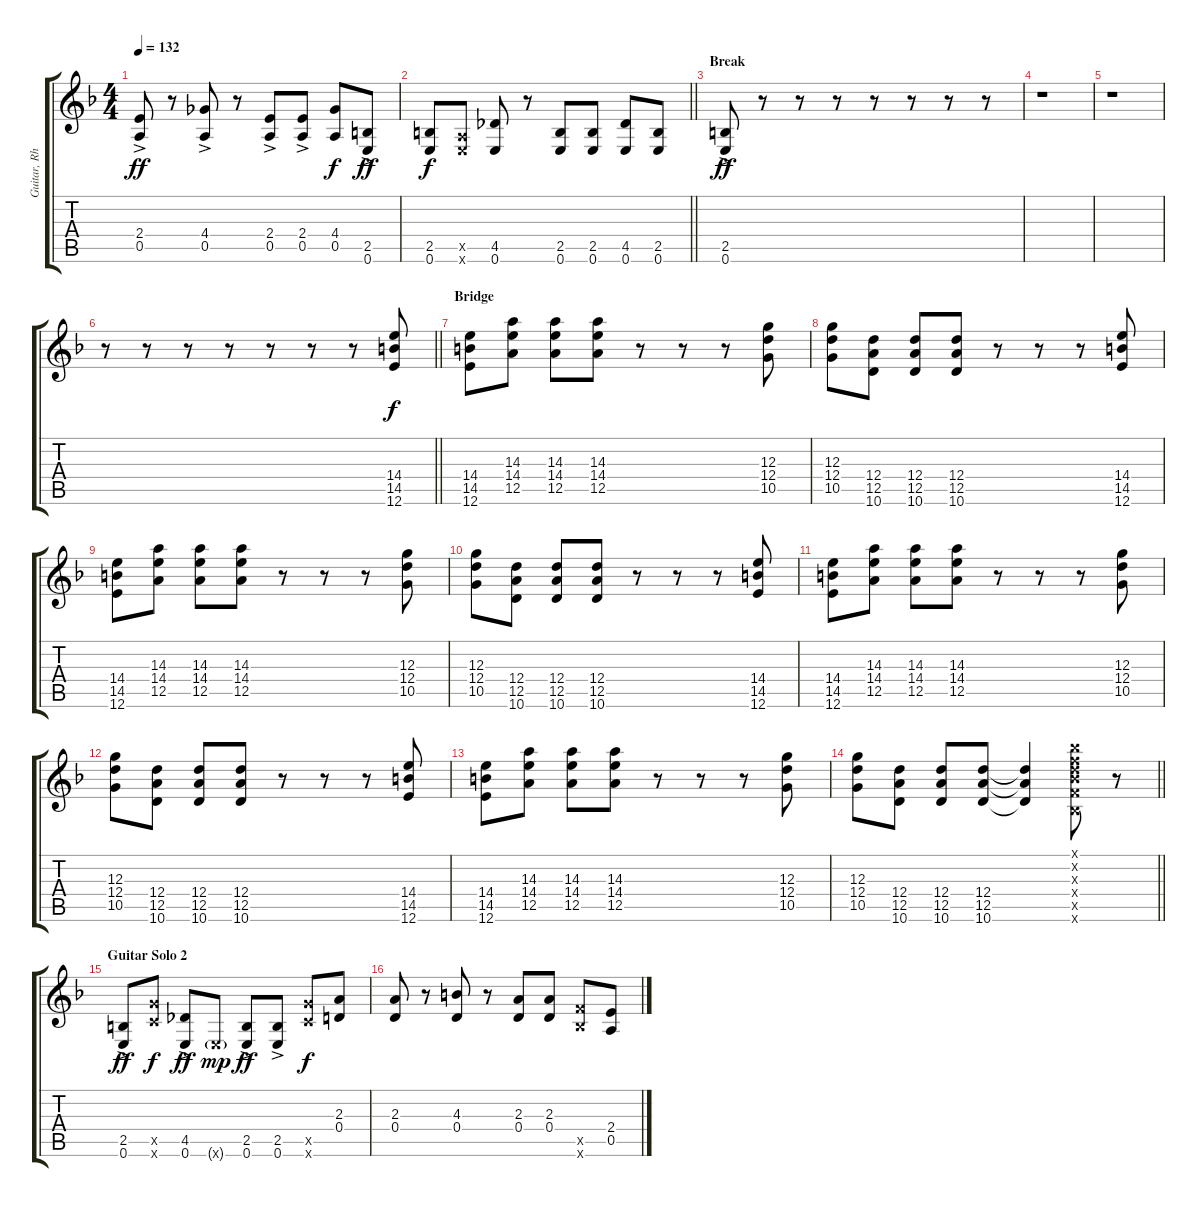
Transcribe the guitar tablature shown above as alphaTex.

\track ("Guitar, Rhythm" "Guitar, Rh") {instrument overdrivenguitar}
\staff {score tabs}
\tuning (E4 B3 G3 D3 A2 E2) {hide}
\ts (4 4)
\tempo 132
\clef g2
\ks f
(2.4{ac} 0.5{ac}).8{dy ff} r.8 (4.4{ac} 0.5{ac}).8 r.8 (2.4{ac} 0.5{ac}).8 (2.4{ac} 0.5{ac}).8 (4.4 0.5).8{dy f} (2.5{ac} 0.6{ac}).8{dy ff} |
\barLineRight lightlight
(2.5 0.6).8{dy f} (0.5{x} 0.6{x}).8 (4.5 0.6).8 r.8 (2.5 0.6).8 (2.5 0.6).8 (4.5 0.6).8 (2.5 0.6).8 |
\section ("" "Break")
(2.5{ac} 0.6).8{dy ff} r.8 r.8 r.8 r.8 r.8 r.8 r.8 |
r.1 |
r.1 |
\barLineRight lightlight
r.8 r.8 r.8 r.8 r.8 r.8 r.8 (14.4 14.5 12.6).8{dy f} |
\section ("" "Bridge")
(14.4 14.5 12.6).8 (14.3 14.4 12.5).8 (14.3 14.4 12.5).8 (14.3 14.4 12.5).8 r.8 r.8 r.8 (12.3 12.4 10.5).8 |
(12.3 12.4 10.5).8 (12.4 12.5 10.6).8 (12.4 12.5 10.6).8 (12.4 12.5 10.6).8 r.8 r.8 r.8 (14.4 14.5 12.6).8 |
(14.4 14.5 12.6).8 (14.3 14.4 12.5).8 (14.3 14.4 12.5).8 (14.3 14.4 12.5).8 r.8 r.8 r.8 (12.3 12.4 10.5).8 |
(12.3 12.4 10.5).8 (12.4 12.5 10.6).8 (12.4 12.5 10.6).8 (12.4 12.5 10.6).8 r.8 r.8 r.8 (14.4 14.5 12.6).8 |
(14.4 14.5 12.6).8 (14.3 14.4 12.5).8 (14.3 14.4 12.5).8 (14.3 14.4 12.5).8 r.8 r.8 r.8 (12.3 12.4 10.5).8 |
(12.3 12.4 10.5).8 (12.4 12.5 10.6).8 (12.4 12.5 10.6).8 (12.4 12.5 10.6).8 r.8 r.8 r.8 (14.4 14.5 12.6).8 |
(14.4 14.5 12.6).8 (14.3 14.4 12.5).8 (14.3 14.4 12.5).8 (14.3 14.4 12.5).8 r.8 r.8 r.8 (12.3 12.4 10.5).8 |
\barLineRight lightlight
(12.3 12.4 10.5).8 (12.4 12.5 10.6).8 (12.4 12.5 10.6).8 (12.4 12.5 10.6).8 (12.4{t} 12.5{t} 10.6{t}).4 (6.1{x} 6.2{x} 7.3{x} 8.4{x} 8.5{x} 6.6{x}).8 r.8 |
\section ("" "Guitar Solo 2")
(2.5{ac} 0.6{ac}).8{dy ff} (10.5{x} 8.6{x}).8{dy f} (4.5{ac} 0.6{ac}).8{dy ff} 0.6{g x}.8{dy mp} (2.5{ac} 0.6{ac}).8{dy ff} (2.5{ac} 0.6{ac}).8 (10.5{x} 8.6{x}).8{dy f} (2.3 0.4).8 |
(2.3 0.4).8 r.8 (4.3 0.4).8 r.8 (2.3 0.4).8 (2.3 0.4).8 (8.5{x} 6.6{x}).8 (2.4 0.5).8
